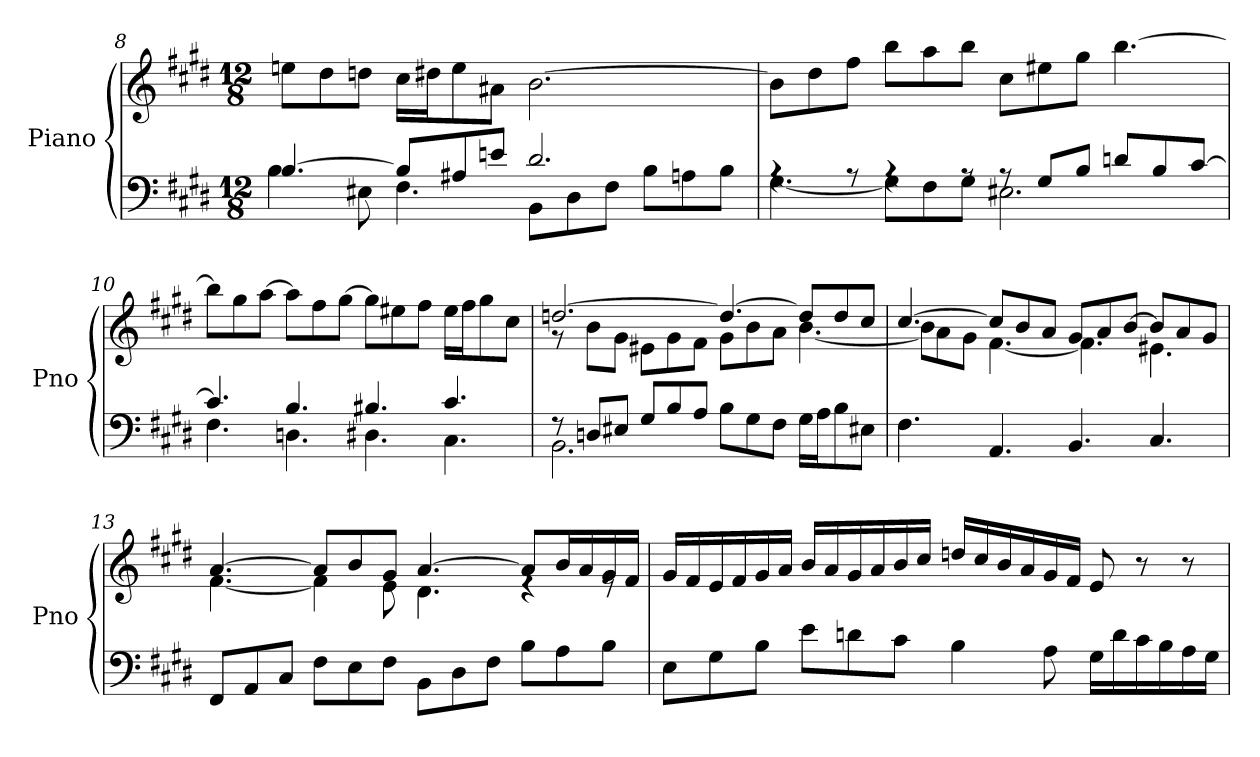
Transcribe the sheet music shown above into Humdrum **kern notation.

**kern	**kern
*part1	*part1
*staff2	*staff1
*I"Piano	*
*I'Pno	*
*clefF4	*clefG2
*k[f#c#g#d#]	*k[f#c#g#d#]
*M12/8	*M12/8
=8	=8
*^	*
[4.B/	4B\	8een\L
.	.	8dd#\
.	8E#X\	8ddn\J
8B/L]	4.F#\	16cc#\LL
.	.	16dd#X\J
8A#X/	.	8ee\
8en/J	.	8a#X\J
2.d#/	8BB\L	[2.b\
.	8D#\	.
.	8F#\J	.
.	8B\L	.
.	8An\	.
.	8B\J	.
=9	=9	=9
4rA	[4.G#\	8b\L]
.	.	8dd#\
8rA	.	8ff#\J
4rA	8G#\L]	8bb\L
.	8F#\	8aa\
8rA	8G#\J	8bb\J
8rA	2.E#X\	8cc#\L
8G#/L	.	8ee#X\
8B/J	.	8gg#\J
8dn/L	.	[4.bb\
8B/	.	.
[8c#/J	.	.
!!LO:LB:g=z
=10	=10	=10
4.c#/]	4.F#\	8bb\L]
.	.	8gg#\
.	.	[8aa\J
4.B/	4.Dn\	8aa\L]
.	.	8ff#\
.	.	[8gg#\J
4.B#X/	4.D#X\	8gg#\L]
.	.	8ee#X\
.	.	8ff#\J
4.c#/	4.C#\	16ee#\LL
.	.	16ff#\J
.	.	8gg#\
.	.	8cc#\J
=11	=11	=11
*	*	*^
8rF	2.BB\	[2.ddn/	8r
8Dn/L	.	.	8b\L
8E#X/J	.	.	8g#\J
8G#/L	.	.	8e#X\L
8B/	.	.	8g#\
8A/J	.	.	8f#\J
8B\L	4ryy	4.dd/_	8g#\L
8G#\	.	.	8b\
8F#\J	2ryy	.	8a\J
16G#\LL	.	8dd/L]	[4.b\
16A\J	.	.	.
8B\	.	8dd/	.
8E#X\J	.	8cc#/J	.
*v	*v	*	*
=12	=12	=12
4.F#\	[4.cc#/	8b\L]
.	.	8a\
.	.	8g#\J
4.AA/	8cc#/L]	[4.f#\
.	8b/	.
.	8a/J	.
4.BB/	8g#/L	4.f#\]
.	8a/	.
.	[8b/J	.
4.C#/	8b/L]	4.e#X\
.	8a/	.
.	8g#/J	.
!!LO:PB:g=z	!!
=13	=13	=13
8FF#/L	[4.a/	[4.f#\
8AA/	.	.
8C#/J	.	.
8F#\L	8a/L]	4f#\]
8E\	8b/	.
8F#\J	8g#/J	8e\
8BB\L	[4.a/	4.d#\
8D#\	.	.
8F#\J	.	.
8B\L	8a/L]	4re
8A\	16b/L	.
.	16a/	.
8B\J	16g#/	8re
.	16f#/JJ	.
*	*v	*v
=14	=14
8E\L	16g#/LL
.	16f#/
8G#\	16e/
.	16f#/
8B\J	16g#/
.	16a/JJ
8e\L	16b/LL
.	16a/
8dn\	16g#/
.	16a/
8c#\J	16b/
.	16cc#/JJ
4B\	16ddn/LL
.	16cc#/
.	16b/
.	16a/
8A\	16g#/
.	16f#/JJ
16G#\LL	8e/
16d\	.
16c#\	8r
16B\	.
16A\	8r
16G#\JJ	.
=	=
*-	*-
